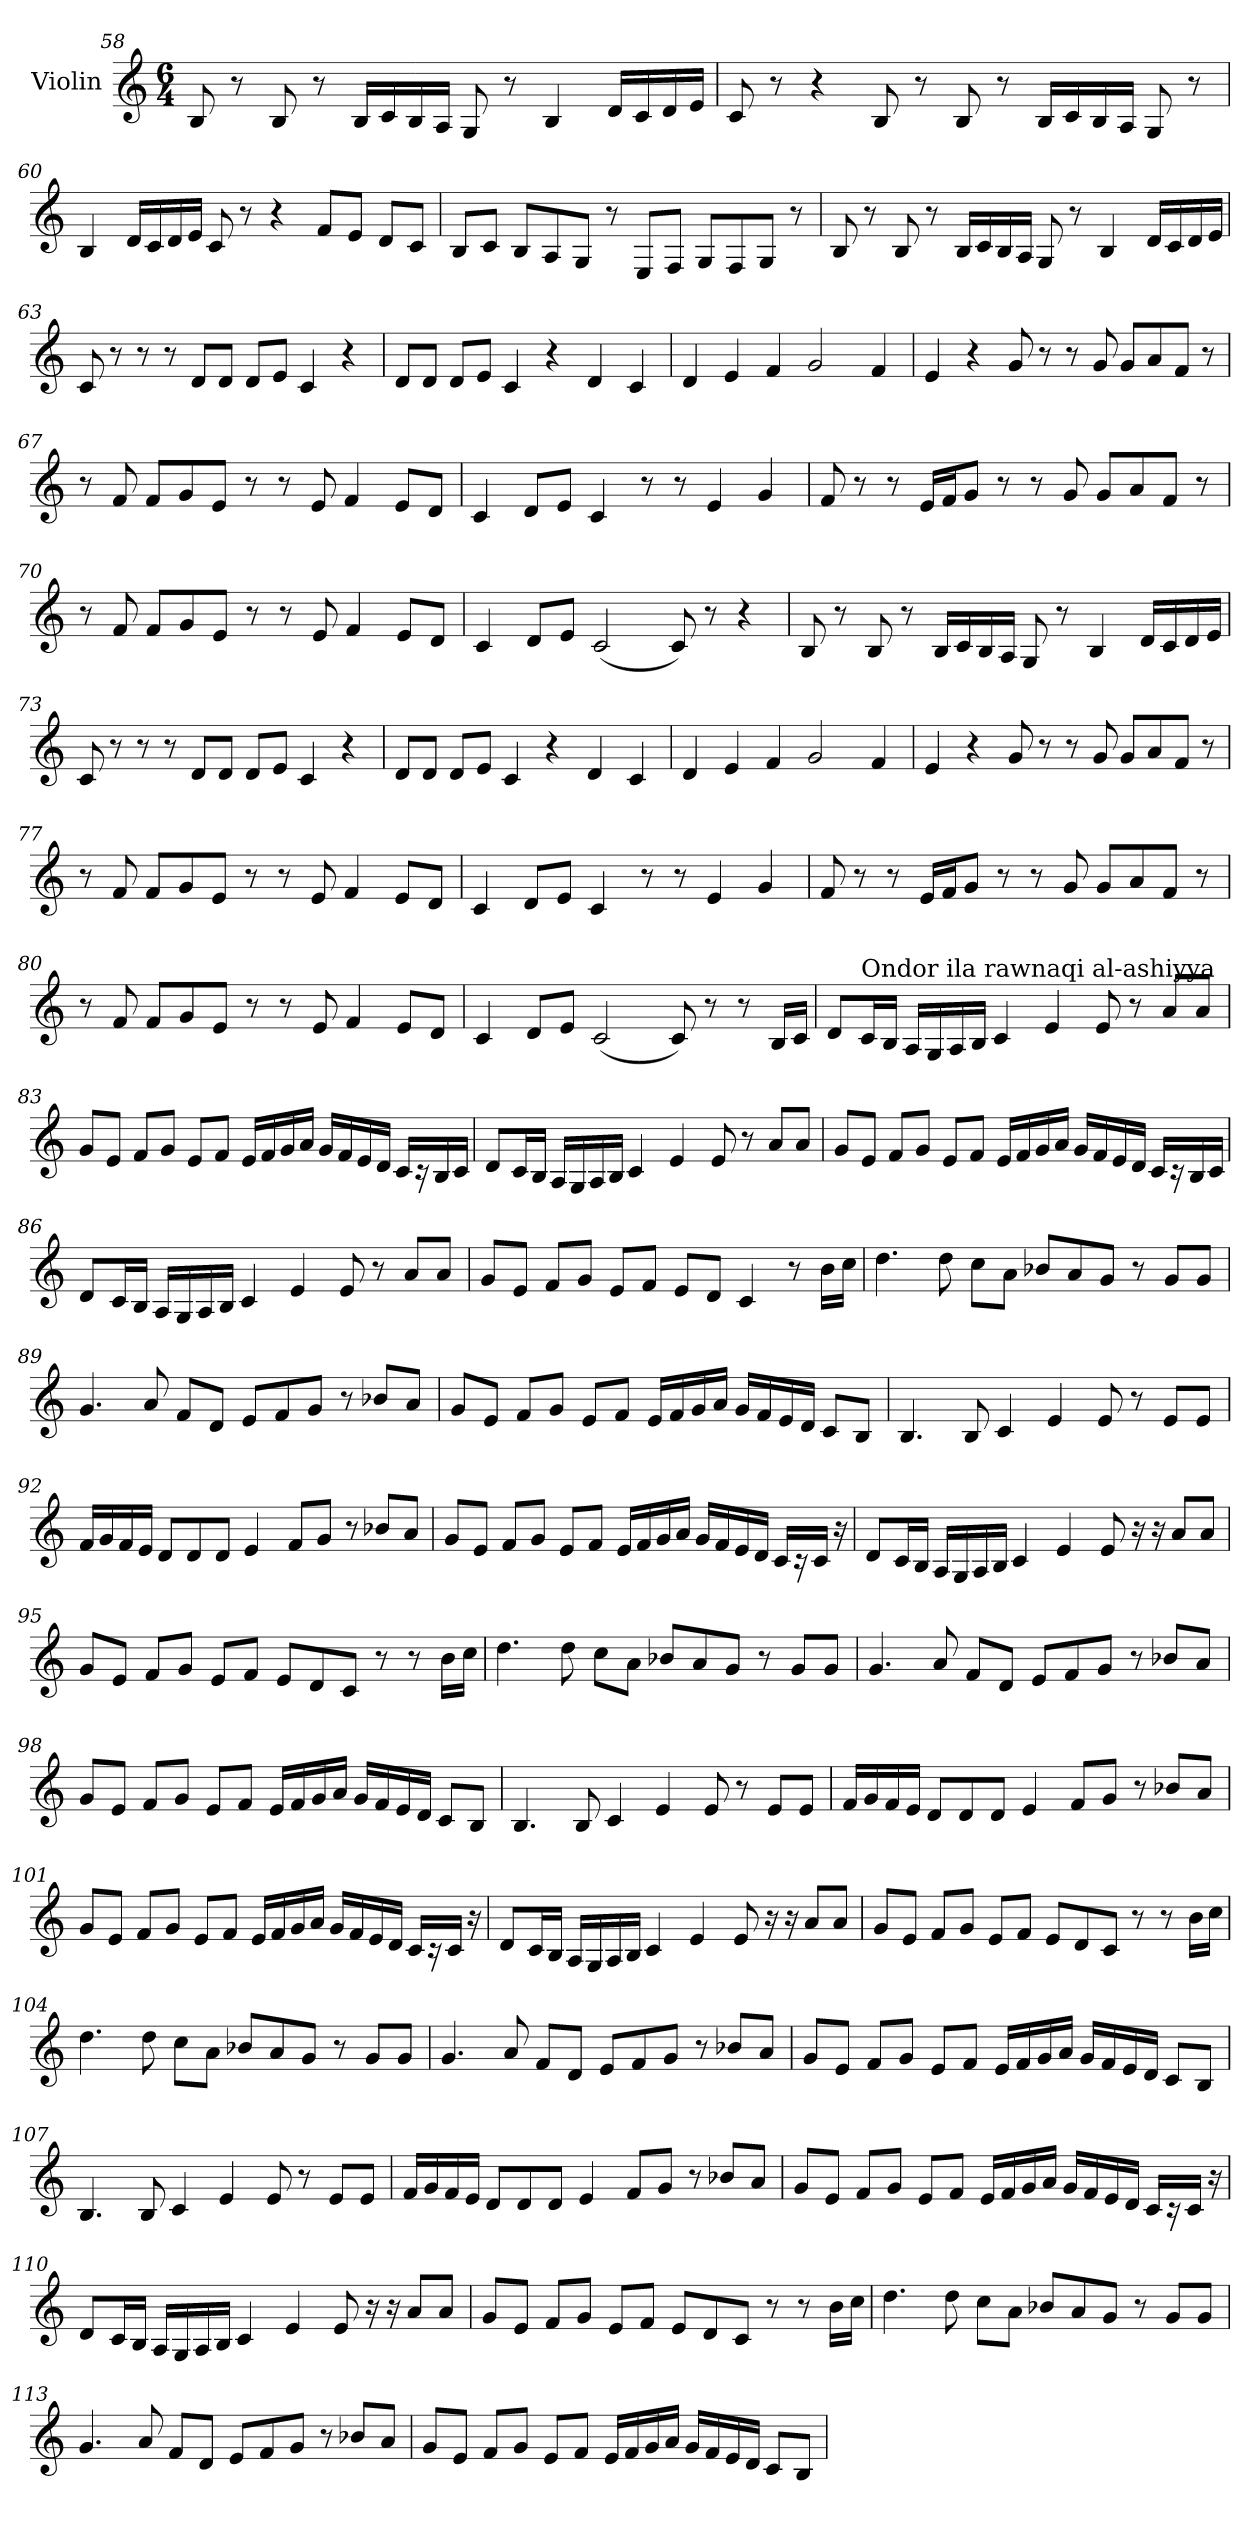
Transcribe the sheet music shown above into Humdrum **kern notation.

**kern
*part1
*staff1
*I"Violin
*clefG2
*k[]
*C:
*M6/4
=58
8B/
8r
8B/
8r
16B/LL
16c/
16B/
16A/JJ
8G/
8r
4B/
16d/LL
16c/
16d/
16e/JJ
!!LO:LB:g=z
=59
8c/
8r
4r
8B/
8r
8B/
8r
16B/LL
16c/
16B/
16A/JJ
8G/
8r
=60
4B/
16d/LL
16c/
16d/
16e/JJ
8c/
8r
4r
8f/L
8e/J
8d/L
8c/J
!!LO:LB:g=z
=61
8B/L
8c/J
8B/L
8A/
8G/J
8r
8E/L
8F/J
8G/L
8F/
8G/J
8r
=62
8B/
8r
8B/
8r
16B/LL
16c/
16B/
16A/JJ
8G/
8r
4B/
16d/LL
16c/
16d/
16e/JJ
!!LO:LB:g=z
=63
8c/
8r
8r
8r
8d/L
8d/J
8d/L
8e/J
4c/
4r
=64
8d/L
8d/J
8d/L
8e/J
4c/
4r
4d/
4c/
=65
4d/
4e/
4f/
2g/
4f/
!!LO:PB:g=z
=66
4e/
4r
8g/
8r
8r
8g/
8g/L
8a/
8f/J
8r
=67
8r
8f/
8f/L
8g/
8e/J
8r
8r
8e/
4f/
8e/L
8d/J
=68
4c/
8d/L
8e/J
4c/
8r
8r
4e/
4g/
!!LO:LB:g=z
=69
8f/
8r
8r
16e/LL
16f/J
8g/J
8r
8r
8g/
8g/L
8a/
8f/J
8r
=70
8r
8f/
8f/L
8g/
8e/J
8r
8r
8e/
4f/
8e/L
8d/J
=71
4c/
8d/L
8e/J
(2c/
8c/)
8r
4r
!!LO:LB:g=z
=72
8B/
8r
8B/
8r
16B/LL
16c/
16B/
16A/JJ
8G/
8r
4B/
16d/LL
16c/
16d/
16e/JJ
=73
8c/
8r
8r
8r
8d/L
8d/J
8d/L
8e/J
4c/
4r
=74
8d/L
8d/J
8d/L
8e/J
4c/
4r
4d/
4c/
!!LO:LB:g=z
=75
4d/
4e/
4f/
2g/
4f/
=76
4e/
4r
8g/
8r
8r
8g/
8g/L
8a/
8f/J
8r
=77
8r
8f/
8f/L
8g/
8e/J
8r
8r
8e/
4f/
8e/L
8d/J
!!LO:LB:g=z
=78
4c/
8d/L
8e/J
4c/
8r
8r
4e/
4g/
=79
8f/
8r
8r
16e/LL
16f/J
8g/J
8r
8r
8g/
8g/L
8a/
8f/J
8r
=80
8r
8f/
8f/L
8g/
8e/J
8r
8r
8e/
4f/
8e/L
8d/J
!!LO:LB:g=z
=81
4c/
8d/L
8e/J
(2c/
8c/)
8r
8r
16B/LL
16c/JJ
=82
8d/L
!LO:TX:a:t=Ondor ila rawnaqi al-ashiyya
16c/L
16B/JJ
16A/LL
16G/
16A/
16B/JJ
4c/
4e/
8e/
8r
8a/L
8a/J
!!LO:LB:g=z
=83
8g/L
8e/J
8f/L
8g/J
8e/L
8f/J
16e/LL
16f/
16g/
16a/JJ
16g/LL
16f/
16e/
16d/JJ
16c/LL
16r
16B/
16c/JJ
=84
8d/L
16c/L
16B/JJ
16A/LL
16G/
16A/
16B/JJ
4c/
4e/
8e/
8r
8a/L
8a/J
!!LO:LB:g=z
=85
8g/L
8e/J
8f/L
8g/J
8e/L
8f/J
16e/LL
16f/
16g/
16a/JJ
16g/LL
16f/
16e/
16d/JJ
16c/LL
16r
16B/
16c/JJ
=86
8d/L
16c/L
16B/JJ
16A/LL
16G/
16A/
16B/JJ
4c/
4e/
8e/
8r
8a/L
8a/J
!!LO:PB:g=z
=87
8g/L
8e/J
8f/L
8g/J
8e/L
8f/J
8e/L
8d/J
4c/
8r
16b\LL
16cc\JJ
=88
4.dd\
8dd\
8cc\L
8a\J
8b-X/L
8a/
8g/J
8r
8g/L
8g/J
=89
4.g/
8a/
8f/L
8d/J
8e/L
8f/
8g/J
8r
8b-X/L
8a/J
!!LO:LB:g=z
=90
8g/L
8e/J
8f/L
8g/J
8e/L
8f/J
16e/LL
16f/
16g/
16a/JJ
16g/LL
16f/
16e/
16d/JJ
8c/L
8B/J
=91
4.B/
8B/
4c/
4e/
8e/
8r
8e/L
8e/J
=92
16f/LL
16g/
16f/
16e/JJ
8d/L
8d/
8d/J
4e/
8f/L
8g/J
8r
8b-X/L
8a/J
!!LO:LB:g=z
=93
8g/L
8e/J
8f/L
8g/J
8e/L
8f/J
16e/LL
16f/
16g/
16a/JJ
16g/LL
16f/
16e/
16d/JJ
16c/LL
16r
16c/JJ
16r
=94
8d/L
16c/L
16B/JJ
16A/LL
16G/
16A/
16B/JJ
4c/
4e/
8e/
16r
16r
8a/L
8a/J
!!LO:LB:g=z
=95
8g/L
8e/J
8f/L
8g/J
8e/L
8f/J
8e/L
8d/
8c/J
8r
8r
16b\LL
16cc\JJ
=96
4.dd\
8dd\
8cc\L
8a\J
8b-X/L
8a/
8g/J
8r
8g/L
8g/J
=97
4.g/
8a/
8f/L
8d/J
8e/L
8f/
8g/J
8r
8b-X/L
8a/J
!!LO:LB:g=z
=98
8g/L
8e/J
8f/L
8g/J
8e/L
8f/J
16e/LL
16f/
16g/
16a/JJ
16g/LL
16f/
16e/
16d/JJ
8c/L
8B/J
=99
4.B/
8B/
4c/
4e/
8e/
8r
8e/L
8e/J
=100
16f/LL
16g/
16f/
16e/JJ
8d/L
8d/
8d/J
4e/
8f/L
8g/J
8r
8b-X/L
8a/J
!!LO:LB:g=z
=101
8g/L
8e/J
8f/L
8g/J
8e/L
8f/J
16e/LL
16f/
16g/
16a/JJ
16g/LL
16f/
16e/
16d/JJ
16c/LL
16r
16c/JJ
16r
=102
8d/L
16c/L
16B/JJ
16A/LL
16G/
16A/
16B/JJ
4c/
4e/
8e/
16r
16r
8a/L
8a/J
!!LO:LB:g=z
=103
8g/L
8e/J
8f/L
8g/J
8e/L
8f/J
8e/L
8d/
8c/J
8r
8r
16b\LL
16cc\JJ
=104
4.dd\
8dd\
8cc\L
8a\J
8b-X/L
8a/
8g/J
8r
8g/L
8g/J
=105
4.g/
8a/
8f/L
8d/J
8e/L
8f/
8g/J
8r
8b-X/L
8a/J
!!LO:LB:g=z
=106
8g/L
8e/J
8f/L
8g/J
8e/L
8f/J
16e/LL
16f/
16g/
16a/JJ
16g/LL
16f/
16e/
16d/JJ
8c/L
8B/J
=107
4.B/
8B/
4c/
4e/
8e/
8r
8e/L
8e/J
=108
16f/LL
16g/
16f/
16e/JJ
8d/L
8d/
8d/J
4e/
8f/L
8g/J
8r
8b-X/L
8a/J
!!LO:PB:g=z
=109
8g/L
8e/J
8f/L
8g/J
8e/L
8f/J
16e/LL
16f/
16g/
16a/JJ
16g/LL
16f/
16e/
16d/JJ
16c/LL
16r
16c/JJ
16r
=110
8d/L
16c/L
16B/JJ
16A/LL
16G/
16A/
16B/JJ
4c/
4e/
8e/
16r
16r
8a/L
8a/J
!!LO:LB:g=z
=111
8g/L
8e/J
8f/L
8g/J
8e/L
8f/J
8e/L
8d/
8c/J
8r
8r
16b\LL
16cc\JJ
=112
4.dd\
8dd\
8cc\L
8a\J
8b-X/L
8a/
8g/J
8r
8g/L
8g/J
=113
4.g/
8a/
8f/L
8d/J
8e/L
8f/
8g/J
8r
8b-X/L
8a/J
!!LO:LB:g=z
=114
8g/L
8e/J
8f/L
8g/J
8e/L
8f/J
16e/LL
16f/
16g/
16a/JJ
16g/LL
16f/
16e/
16d/JJ
8c/L
8B/J
=
*-
